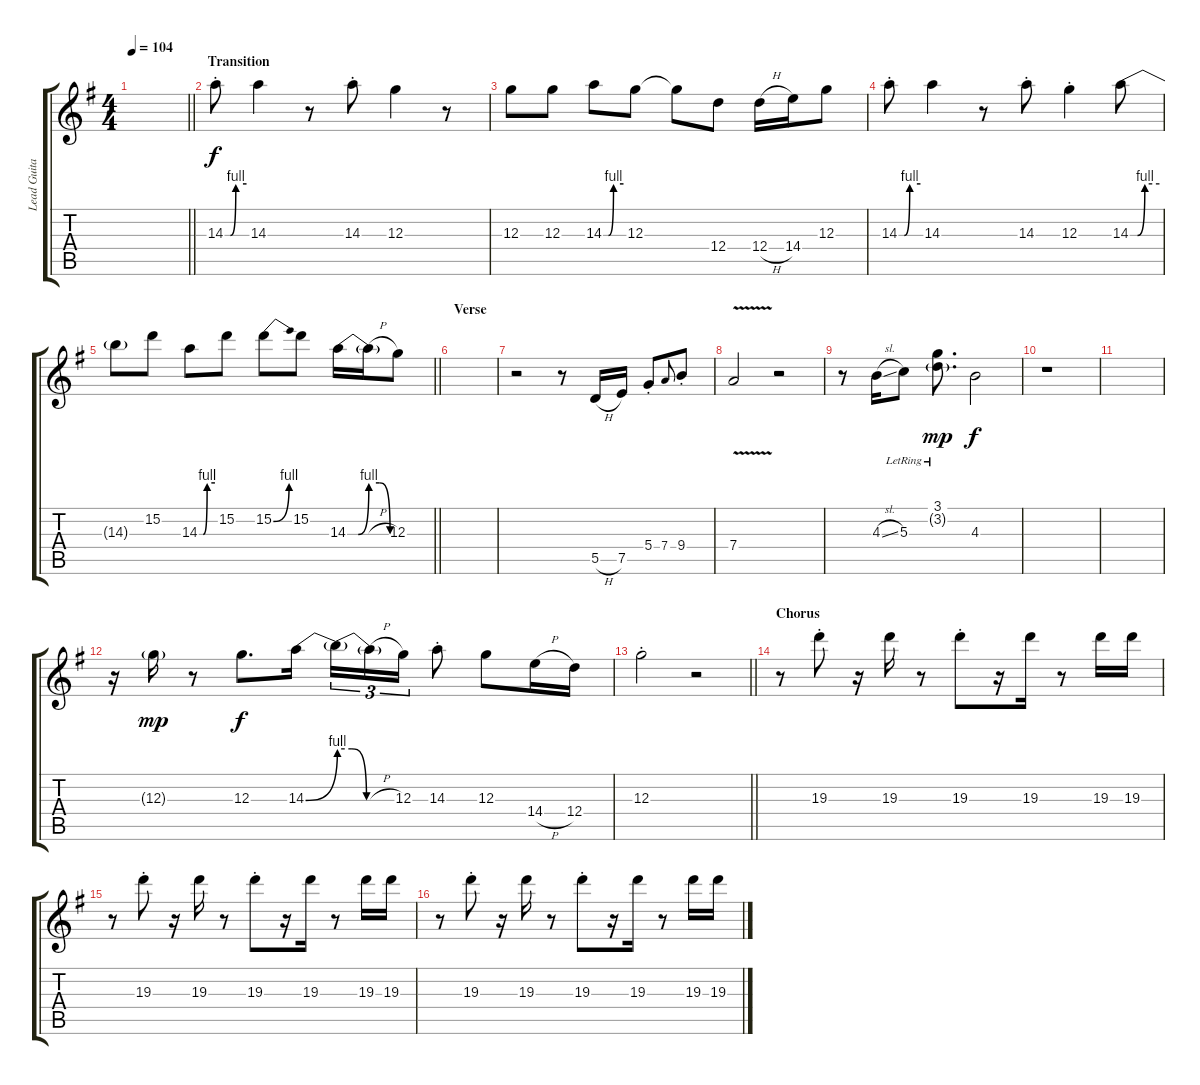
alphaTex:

\track ("Lead Guitar" "Lead Guita") {instrument overdrivenguitar}
\staff {score tabs}
\tuning (E4 B3 G3 D3 A2 E2) {hide}
\ts (4 4)
\tempo 104
\clef g2
\barLineRight lightlight
\ks g
|
\section ("" "Transition")
14.3{be (custom 0 0 15 0 30 4 60 4) st}.8 14.3.4 r.8 14.3{st}.8 12.3.4 r.8 |
12.3.8 12.3.8 14.3{be (custom 0 0 15 0 30 4 60 4)}.8 12.3.8 12.3{t}.8 12.4.8 12.4{h}.16 14.4.16 12.3.8 |
14.3{be (custom 0 0 15 0 30 4 60 4) st}.8 14.3.4 r.8 14.3{st}.8 12.3{st}.4 14.3{be (custom 0 0 15 0 30 4 60 4)}.8 |
\barLineRight lightlight
14.3{t}.8 15.2.8 14.3{be (custom 0 0 15 0 30 4 60 4)}.8 15.2.8 15.2{be (bend 0 0 60 4)}.8 15.2.8 14.3{be (custom 0 0 15 0 30 4 45 4 60 0)}.16 14.3{h t}.16 12.3.8 |
\section ("" "Verse")
|
r.2 r.8 5.5{h}.16 7.5.16 5.4{st}.8 7.4.8{gr onbeat} 9.4{st}.8 |
7.4{v}.2 r.2 |
r.8 4.3{sl}.16 5.3{lr}.8 (3.1{lr} 3.2{g}).8{d dy mp} 4.3.2{dy f} |
r.1 |
|
r.16 12.3{g}.16{dy mp} r.8 12.3.8{d dy f} 14.3{be (bend 0 0 60 4)}.16 14.3{be (custom 0 4 15 4 30 0 60 0) t}.16{tu (3 2)} 14.3{h t}.16{tu (3 2)} 12.3.16{tu (3 2)} 14.3{st}.8 12.3.8 14.4{h}.16 12.4.16 |
\barLineRight lightlight
12.3{st}.2 r.2 |
\section ("" "Chorus")
r.8 19.3{st}.8 r.16 19.3.16 r.8 19.3{st}.8 r.16 19.3.16 r.8 19.3.16 19.3.16 |
r.8 19.3{st}.8 r.16 19.3.16 r.8 19.3{st}.8 r.16 19.3.16 r.8 19.3.16 19.3.16 |
r.8 19.3{st}.8 r.16 19.3.16 r.8 19.3{st}.8 r.16 19.3.16 r.8 19.3.16 19.3.16
